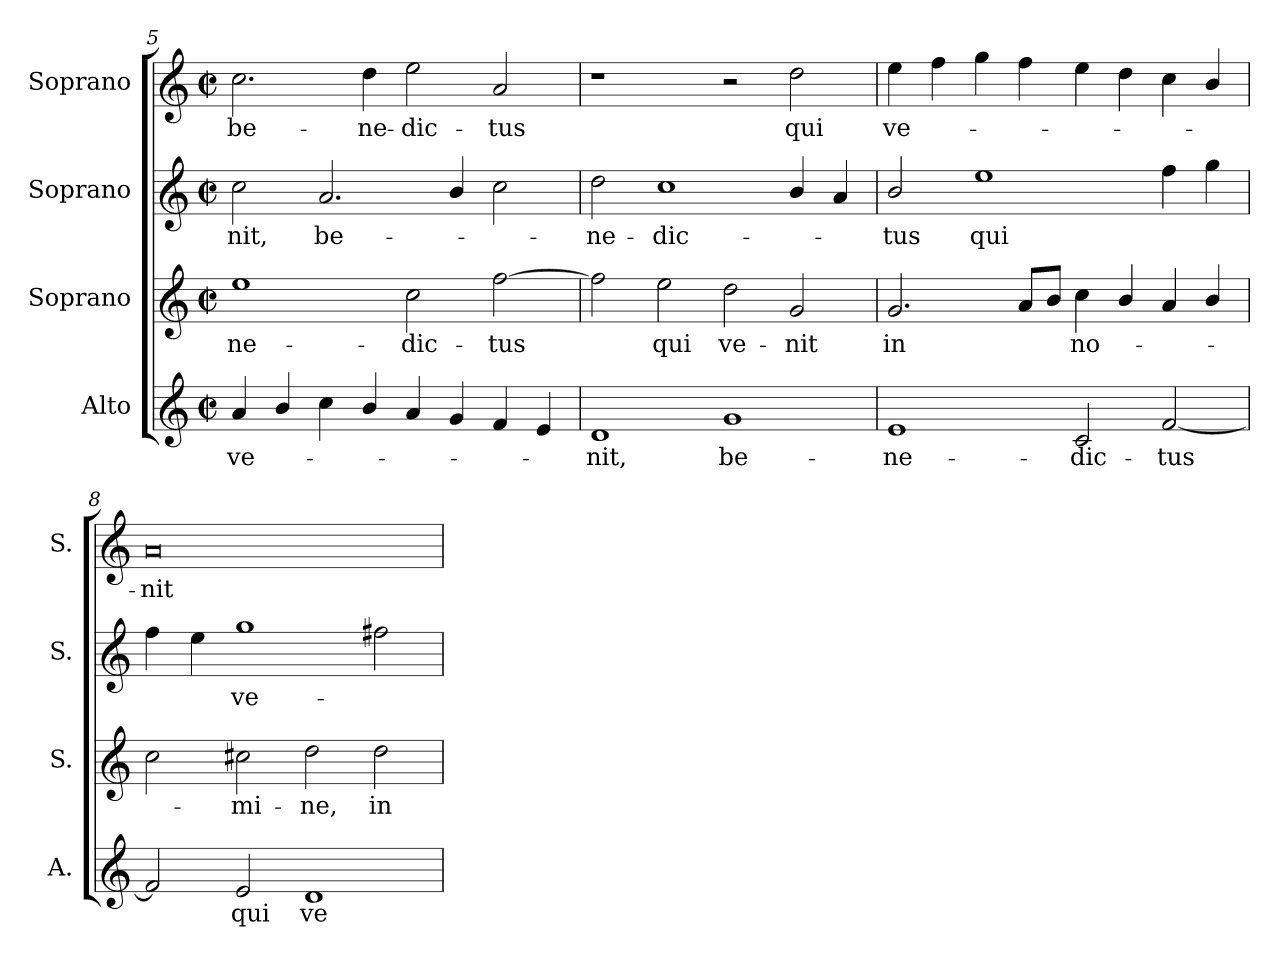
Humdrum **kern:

**kern	**text	**kern	**text	**kern	**text	**kern	**text
*part4	*part4	*part3	*part3	*part2	*part2	*part1	*part1
*staff4	*staff4	*staff3	*staff3	*staff2	*staff2	*staff1	*staff1
*I"Alto	*	*I"Soprano	*	*I"Soprano	*	*I"Soprano	*
*I'A.	*	*I'S.	*	*I'S.	*	*I'S.	*
*clefG2	*	*clefG2	*	*clefG2	*	*clefG2	*
*k[]	*	*k[]	*	*k[]	*	*k[]	*
*C:	*	*C:	*	*C:	*	*C:	*
*M2/2	*	*M2/2	*	*M2/2	*	*M2/2	*
*met(c|)	*	*met(c|)	*	*met(c|)	*	*met(c|)	*
=5	=5	=5	=5	=5	=5	=5	=5
!	!LO:LY:b:color=#000000	!	!	!	!	!	!
!	!	!	!LO:LY:b:color=#000000	!	!	!	!
!	!	!	!	!	!LO:LY:b:color=#000000	!	!
!	!	!	!	!	!	!	!LO:LY:b:color=#000000
4ai/	ve-	1eei	-ne-	2cci\	-nit,	2.cci\	be-
4bi/	.	.	.	.	.	.	.
!	!	!	!	!	!LO:LY:b:color=#000000	!	!
4cci\	.	.	.	2.ai/	be-	.	.
!	!	!	!	!	!	!	!LO:LY:b:color=#000000
4bi/	.	.	.	.	.	4ddi\	-ne-
!	!	!	!LO:LY:b:color=#000000	!	!	!	!
!	!	!	!	!	!	!	!LO:LY:b:color=#000000
4ai/	.	2cci\	-dic-	.	.	2eei\	-dic-
4gi/	.	.	.	4bi/	.	.	.
!	!	!	!LO:LY:b:color=#000000	!	!	!	!
!	!	!	!	!	!	!	!LO:LY:b:color=#000000
4fi/	.	[>2ffi\	-tus	2cci\	.	2ai/	-tus
4ei/	.	.	.	.	.	.	.
!!LO:LB:g=z
=6	=6	=6	=6	=6	=6	=6	=6
!	!LO:LY:b:color=#000000	!	!	!	!	!	!
!	!	!	!	!	!LO:LY:b:color=#000000	!	!
1di	-nit,	2ffi\]	.	2ddi\	-ne-	1r	.
!	!	!	!LO:LY:b:color=#000000	!	!	!	!
!	!	!	!	!	!LO:LY:b:color=#000000	!	!
.	.	2eei\	qui	1cci	-dic-	.	.
!	!LO:LY:b:color=#000000	!	!	!	!	!	!
!	!	!	!LO:LY:b:color=#000000	!	!	!	!
1gi	be-	2ddi\	ve-	.	.	2r	.
!	!	!	!LO:LY:b:color=#000000	!	!	!	!
!	!	!	!	!	!	!	!LO:LY:b:color=#000000
.	.	2gi/	-nit	4bi/	.	2ddi\	qui
.	.	.	.	4ai/	.	.	.
=7	=7	=7	=7	=7	=7	=7	=7
!	!LO:LY:b:color=#000000	!	!	!	!	!	!
!	!	!	!LO:LY:b:color=#000000	!	!	!	!
!	!	!	!	!	!LO:LY:b:color=#000000	!	!
!	!	!	!	!	!	!	!LO:LY:b:color=#000000
1ei	-ne-	2.gi/	in	2bi/	-tus	4eei\	ve-
.	.	.	.	.	.	4ffi\	.
!	!	!	!	!	!LO:LY:b:color=#000000	!	!
.	.	.	.	1eei	qui	4ggi\	.
.	.	8ai/L	.	.	.	4ffi\	.
.	.	8bi/J	.	.	.	.	.
!	!LO:LY:b:color=#000000	!	!	!	!	!	!
!	!	!	!LO:LY:b:color=#000000	!	!	!	!
2ci/	-dic-	4cci\	no-	.	.	4eei\	.
.	.	4bi/	.	.	.	4ddi\	.
!	!LO:LY:b:color=#000000	!	!	!	!	!	!
[<2fi/	-tus	4ai/	.	4ffi\	.	4cci\	.
.	.	4bi/	.	4ggi\	.	4bi/	.
=8	=8	=8	=8	=8	=8	=8	=8
!	!	!	!	!	!	!	!LO:LY:b:color=#000000
2fi/]	.	2cci\	.	4ffi\	.	0ai	-nit
.	.	.	.	4eei\	.	.	.
!	!LO:LY:b:color=#000000	!	!	!	!	!	!
!	!	!	!LO:LY:b:color=#000000	!	!	!	!
!	!	!	!	!	!LO:LY:b:color=#000000	!	!
2ei/	qui	2cc#Xi\	-mi-	1ggi	ve-	.	.
!	!LO:LY:b:color=#000000	!	!	!	!	!	!
!	!	!	!LO:LY:b:color=#000000	!	!	!	!
1di	ve-	2ddi\	-ne,	.	.	.	.
!	!	!	!LO:LY:b:color=#000000	!	!	!	!
.	.	2ddi\	in	2ff#Xi\	.	.	.
=	=	=	=	=	=	=	=
*-	*-	*-	*-	*-	*-	*-	*-
